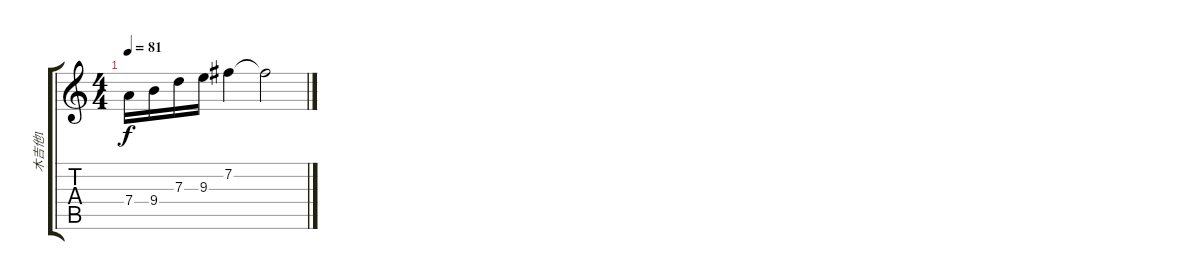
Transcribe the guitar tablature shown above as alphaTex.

\track ("木吉他1" "木吉他1") {instrument acousticguitarsteel}
\staff {score tabs}
\tuning (E4 B3 G3 D3 A2 E2) {hide}
\ts (4 4)
\tempo 81
\clef g2
\ks c
7.4.16{dy f} 9.4.16 7.3.16 9.3.16 7.2.4 7.2{t}.2
